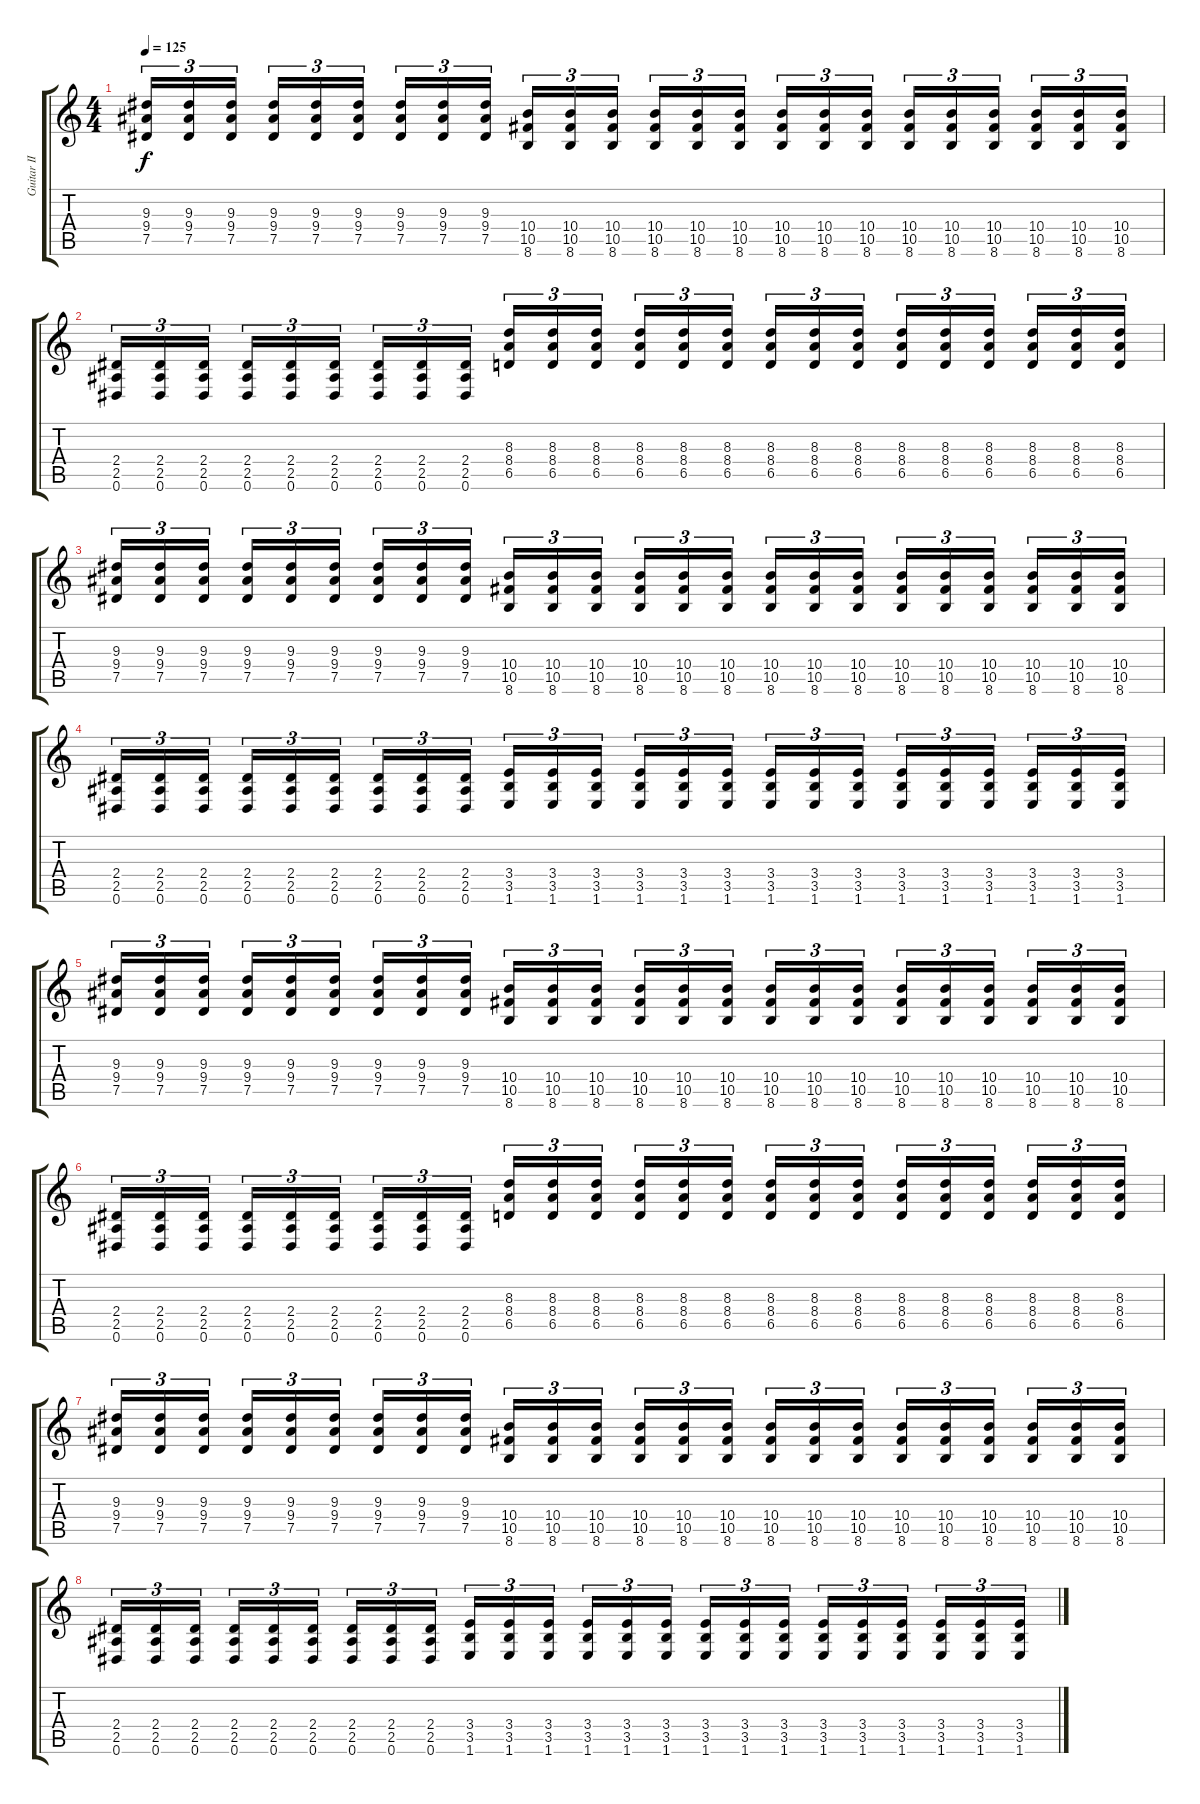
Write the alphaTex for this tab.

\track ("Guitar II" "Guitar II") {instrument distortionguitar}
\staff {score tabs}
\tuning (Eb4 Bb3 Gb3 Db3 Ab2 Eb2) {hide}
\ts (4 4)
\tempo 125
\clef g2
\ks c
(9.3 9.4 7.5).16{tu (3 2) dy f} (9.3 9.4 7.5).16{tu (3 2)} (9.3 9.4 7.5).16{tu (3 2)} (9.3 9.4 7.5).16{tu (3 2)} (9.3 9.4 7.5).16{tu (3 2)} (9.3 9.4 7.5).16{tu (3 2)} (9.3 9.4 7.5).16{tu (3 2)} (9.3 9.4 7.5).16{tu (3 2)} (9.3 9.4 7.5).16{tu (3 2)} (10.4 10.5 8.6).16{tu (3 2)} (10.4 10.5 8.6).16{tu (3 2)} (10.4 10.5 8.6).16{tu (3 2)} (10.4 10.5 8.6).16{tu (3 2)} (10.4 10.5 8.6).16{tu (3 2)} (10.4 10.5 8.6).16{tu (3 2)} (10.4 10.5 8.6).16{tu (3 2)} (10.4 10.5 8.6).16{tu (3 2)} (10.4 10.5 8.6).16{tu (3 2)} (10.4 10.5 8.6).16{tu (3 2)} (10.4 10.5 8.6).16{tu (3 2)} (10.4 10.5 8.6).16{tu (3 2)} (10.4 10.5 8.6).16{tu (3 2)} (10.4 10.5 8.6).16{tu (3 2)} (10.4 10.5 8.6).16{tu (3 2)} |
(2.4 2.5 0.6).16{tu (3 2)} (2.4 2.5 0.6).16{tu (3 2)} (2.4 2.5 0.6).16{tu (3 2)} (2.4 2.5 0.6).16{tu (3 2)} (2.4 2.5 0.6).16{tu (3 2)} (2.4 2.5 0.6).16{tu (3 2)} (2.4 2.5 0.6).16{tu (3 2)} (2.4 2.5 0.6).16{tu (3 2)} (2.4 2.5 0.6).16{tu (3 2)} (8.3 8.4 6.5).16{tu (3 2)} (8.3 8.4 6.5).16{tu (3 2)} (8.3 8.4 6.5).16{tu (3 2)} (8.3 8.4 6.5).16{tu (3 2)} (8.3 8.4 6.5).16{tu (3 2)} (8.3 8.4 6.5).16{tu (3 2)} (8.3 8.4 6.5).16{tu (3 2)} (8.3 8.4 6.5).16{tu (3 2)} (8.3 8.4 6.5).16{tu (3 2)} (8.3 8.4 6.5).16{tu (3 2)} (8.3 8.4 6.5).16{tu (3 2)} (8.3 8.4 6.5).16{tu (3 2)} (8.3 8.4 6.5).16{tu (3 2)} (8.3 8.4 6.5).16{tu (3 2)} (8.3 8.4 6.5).16{tu (3 2)} |
(9.3 9.4 7.5).16{tu (3 2)} (9.3 9.4 7.5).16{tu (3 2)} (9.3 9.4 7.5).16{tu (3 2)} (9.3 9.4 7.5).16{tu (3 2)} (9.3 9.4 7.5).16{tu (3 2)} (9.3 9.4 7.5).16{tu (3 2)} (9.3 9.4 7.5).16{tu (3 2)} (9.3 9.4 7.5).16{tu (3 2)} (9.3 9.4 7.5).16{tu (3 2)} (10.4 10.5 8.6).16{tu (3 2)} (10.4 10.5 8.6).16{tu (3 2)} (10.4 10.5 8.6).16{tu (3 2)} (10.4 10.5 8.6).16{tu (3 2)} (10.4 10.5 8.6).16{tu (3 2)} (10.4 10.5 8.6).16{tu (3 2)} (10.4 10.5 8.6).16{tu (3 2)} (10.4 10.5 8.6).16{tu (3 2)} (10.4 10.5 8.6).16{tu (3 2)} (10.4 10.5 8.6).16{tu (3 2)} (10.4 10.5 8.6).16{tu (3 2)} (10.4 10.5 8.6).16{tu (3 2)} (10.4 10.5 8.6).16{tu (3 2)} (10.4 10.5 8.6).16{tu (3 2)} (10.4 10.5 8.6).16{tu (3 2)} |
(2.4 2.5 0.6).16{tu (3 2)} (2.4 2.5 0.6).16{tu (3 2)} (2.4 2.5 0.6).16{tu (3 2)} (2.4 2.5 0.6).16{tu (3 2)} (2.4 2.5 0.6).16{tu (3 2)} (2.4 2.5 0.6).16{tu (3 2)} (2.4 2.5 0.6).16{tu (3 2)} (2.4 2.5 0.6).16{tu (3 2)} (2.4 2.5 0.6).16{tu (3 2)} (3.4 3.5 1.6).16{tu (3 2)} (3.4 3.5 1.6).16{tu (3 2)} (3.4 3.5 1.6).16{tu (3 2)} (3.4 3.5 1.6).16{tu (3 2)} (3.4 3.5 1.6).16{tu (3 2)} (3.4 3.5 1.6).16{tu (3 2)} (3.4 3.5 1.6).16{tu (3 2)} (3.4 3.5 1.6).16{tu (3 2)} (3.4 3.5 1.6).16{tu (3 2)} (3.4 3.5 1.6).16{tu (3 2)} (3.4 3.5 1.6).16{tu (3 2)} (3.4 3.5 1.6).16{tu (3 2)} (3.4 3.5 1.6).16{tu (3 2)} (3.4 3.5 1.6).16{tu (3 2)} (3.4 3.5 1.6).16{tu (3 2)} |
(9.3 9.4 7.5).16{tu (3 2)} (9.3 9.4 7.5).16{tu (3 2)} (9.3 9.4 7.5).16{tu (3 2)} (9.3 9.4 7.5).16{tu (3 2)} (9.3 9.4 7.5).16{tu (3 2)} (9.3 9.4 7.5).16{tu (3 2)} (9.3 9.4 7.5).16{tu (3 2)} (9.3 9.4 7.5).16{tu (3 2)} (9.3 9.4 7.5).16{tu (3 2)} (10.4 10.5 8.6).16{tu (3 2)} (10.4 10.5 8.6).16{tu (3 2)} (10.4 10.5 8.6).16{tu (3 2)} (10.4 10.5 8.6).16{tu (3 2)} (10.4 10.5 8.6).16{tu (3 2)} (10.4 10.5 8.6).16{tu (3 2)} (10.4 10.5 8.6).16{tu (3 2)} (10.4 10.5 8.6).16{tu (3 2)} (10.4 10.5 8.6).16{tu (3 2)} (10.4 10.5 8.6).16{tu (3 2)} (10.4 10.5 8.6).16{tu (3 2)} (10.4 10.5 8.6).16{tu (3 2)} (10.4 10.5 8.6).16{tu (3 2)} (10.4 10.5 8.6).16{tu (3 2)} (10.4 10.5 8.6).16{tu (3 2)} |
(2.4 2.5 0.6).16{tu (3 2)} (2.4 2.5 0.6).16{tu (3 2)} (2.4 2.5 0.6).16{tu (3 2)} (2.4 2.5 0.6).16{tu (3 2)} (2.4 2.5 0.6).16{tu (3 2)} (2.4 2.5 0.6).16{tu (3 2)} (2.4 2.5 0.6).16{tu (3 2)} (2.4 2.5 0.6).16{tu (3 2)} (2.4 2.5 0.6).16{tu (3 2)} (8.3 8.4 6.5).16{tu (3 2)} (8.3 8.4 6.5).16{tu (3 2)} (8.3 8.4 6.5).16{tu (3 2)} (8.3 8.4 6.5).16{tu (3 2)} (8.3 8.4 6.5).16{tu (3 2)} (8.3 8.4 6.5).16{tu (3 2)} (8.3 8.4 6.5).16{tu (3 2)} (8.3 8.4 6.5).16{tu (3 2)} (8.3 8.4 6.5).16{tu (3 2)} (8.3 8.4 6.5).16{tu (3 2)} (8.3 8.4 6.5).16{tu (3 2)} (8.3 8.4 6.5).16{tu (3 2)} (8.3 8.4 6.5).16{tu (3 2)} (8.3 8.4 6.5).16{tu (3 2)} (8.3 8.4 6.5).16{tu (3 2)} |
(9.3 9.4 7.5).16{tu (3 2)} (9.3 9.4 7.5).16{tu (3 2)} (9.3 9.4 7.5).16{tu (3 2)} (9.3 9.4 7.5).16{tu (3 2)} (9.3 9.4 7.5).16{tu (3 2)} (9.3 9.4 7.5).16{tu (3 2)} (9.3 9.4 7.5).16{tu (3 2)} (9.3 9.4 7.5).16{tu (3 2)} (9.3 9.4 7.5).16{tu (3 2)} (10.4 10.5 8.6).16{tu (3 2)} (10.4 10.5 8.6).16{tu (3 2)} (10.4 10.5 8.6).16{tu (3 2)} (10.4 10.5 8.6).16{tu (3 2)} (10.4 10.5 8.6).16{tu (3 2)} (10.4 10.5 8.6).16{tu (3 2)} (10.4 10.5 8.6).16{tu (3 2)} (10.4 10.5 8.6).16{tu (3 2)} (10.4 10.5 8.6).16{tu (3 2)} (10.4 10.5 8.6).16{tu (3 2)} (10.4 10.5 8.6).16{tu (3 2)} (10.4 10.5 8.6).16{tu (3 2)} (10.4 10.5 8.6).16{tu (3 2)} (10.4 10.5 8.6).16{tu (3 2)} (10.4 10.5 8.6).16{tu (3 2)} |
(2.4 2.5 0.6).16{tu (3 2)} (2.4 2.5 0.6).16{tu (3 2)} (2.4 2.5 0.6).16{tu (3 2)} (2.4 2.5 0.6).16{tu (3 2)} (2.4 2.5 0.6).16{tu (3 2)} (2.4 2.5 0.6).16{tu (3 2)} (2.4 2.5 0.6).16{tu (3 2)} (2.4 2.5 0.6).16{tu (3 2)} (2.4 2.5 0.6).16{tu (3 2)} (3.4 3.5 1.6).16{tu (3 2)} (3.4 3.5 1.6).16{tu (3 2)} (3.4 3.5 1.6).16{tu (3 2)} (3.4 3.5 1.6).16{tu (3 2)} (3.4 3.5 1.6).16{tu (3 2)} (3.4 3.5 1.6).16{tu (3 2)} (3.4 3.5 1.6).16{tu (3 2)} (3.4 3.5 1.6).16{tu (3 2)} (3.4 3.5 1.6).16{tu (3 2)} (3.4 3.5 1.6).16{tu (3 2)} (3.4 3.5 1.6).16{tu (3 2)} (3.4 3.5 1.6).16{tu (3 2)} (3.4 3.5 1.6).16{tu (3 2)} (3.4 3.5 1.6).16{tu (3 2)} (3.4 3.5 1.6).16{tu (3 2)}
